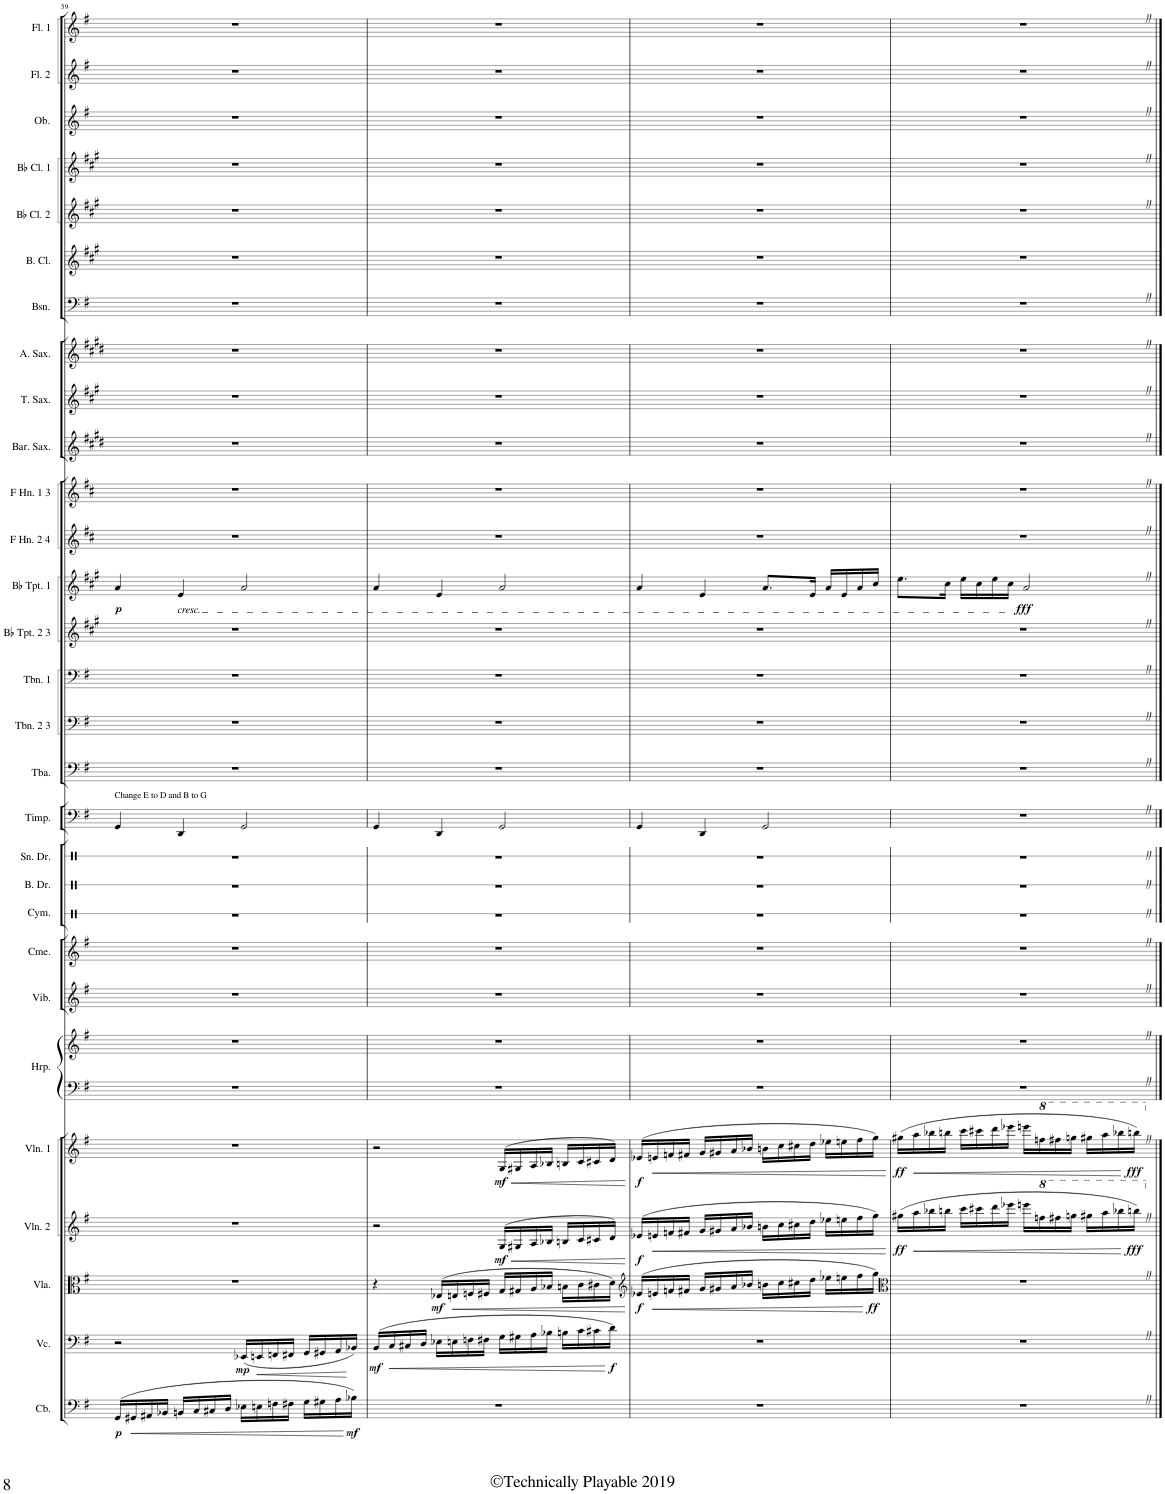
**kern	**dynam	**kern	**dynam	**kern	**dynam	**kern	**dynam	**kern	**dynam	**kern	**kern	**kern	**kern	**kern	**kern	**kern	**kern	**kern	**kern	**kern	**kern	**kern	**dynam	**kern	**kern	**kern	**kern	**kern	**kern	**kern	**kern	**kern	**kern	**kern	**kern
*part29	*part29	*part28	*part28	*part27	*part27	*part26	*part26	*part25	*part25	*part24	*part24	*part23	*part22	*part21	*part20	*part19	*part18	*part17	*part16	*part15	*part14	*part13	*part13	*part12	*part11	*part10	*part9	*part8	*part7	*part6	*part5	*part4	*part3	*part2	*part1
*staff30	*staff30	*staff29	*staff29	*staff28	*staff28	*staff27	*staff27	*staff26	*staff26	*staff25	*staff24	*staff23	*staff22	*staff21	*staff20	*staff19	*staff18	*staff17	*staff16	*staff15	*staff14	*staff13	*staff13	*staff12	*staff11	*staff10	*staff9	*staff8	*staff7	*staff6	*staff5	*staff4	*staff3	*staff2	*staff1
*I"Contrabass	*	*I"Violoncello	*	*I"Viola	*	*I"Violin 2	*	*I"Violin 1	*	*I"Harp	*	*I"Vibraphone	*I"Chimes	*I"Cymbal	*I"Bass Drum	*I"Snare Drum	*I"Timpani	*I"Tuba	*I"Trombone 2 &amp; 3	*I"Trombone 1	*I"Bb Trumpet 2 &amp; 3	*I"Bb Trumpet 1	*	*I"F Horn 2 &amp; 4	*I"F Horn 1 &amp; 3	*I"Baritone Saxophone	*I"Tenor Saxophone	*I"Alto Saxophone	*I"Bassoon	*I"Bass Clarinet	*I"Bb Clarinet 2	*I"Bb Clarinet 1	*I"Oboe	*I"Flute 2	*I"Flute 1
*I'Cb.	*	*I'Vc.	*	*I'Vla.	*	*I'Vln. 2	*	*I'Vln. 1	*	*I'Hrp.	*	*I'Vib.	*I'Cme.	*I'Cym.	*I'B. Dr.	*I'Sn. Dr.	*I'Timp.	*I'Tba.	*I'Tbn. 2 3	*I'Tbn. 1	*I'Bb Tpt. 2 3	*I'Bb Tpt. 1	*	*I'F Hn. 2 4	*I'F Hn. 1 3	*I'Bar. Sax.	*I'T. Sax.	*I'A. Sax.	*I'Bsn.	*I'B. Cl.	*I'Bb Cl. 2	*I'Bb Cl. 1	*I'Ob.	*I'Fl. 2	*I'Fl. 1
!!LO:PB:g=z
*clefF4	*	*clefF4	*	*clefC3	*	*clefG2	*	*clefG2	*	*clefF4	*clefG2	*clefG2	*clefG2	*clefX	*clefX	*clefX	*clefF4	*clefF4	*clefF4	*clefF4	*clefG2	*clefG2	*	*clefG2	*clefG2	*clefG2	*clefG2	*clefG2	*clefF4	*clefG2	*clefG2	*clefG2	*clefG2	*clefG2	*clefG2
*Trd7c12	*	*	*	*	*	*	*	*	*	*	*	*	*	*	*	*	*	*	*Trd1c2	*Trd1c2	*Trd1c2	*Trd1c2	*	*Trd4c7	*Trd4c7	*Trd12c21	*Trd8c14	*Trd5c9	*	*Trd8c14	*Trd1c2	*Trd1c2	*	*	*
*k[f#]	*	*k[f#]	*	*k[f#]	*	*k[f#]	*	*k[f#]	*	*k[f#]	*k[f#]	*k[f#]	*k[f#]	*k[]	*k[]	*k[]	*k[f#]	*k[f#]	*k[f#]	*k[f#]	*k[f#c#g#]	*k[f#c#g#]	*	*k[f#c#]	*k[f#c#]	*k[f#c#g#d#]	*k[f#c#g#]	*k[f#c#g#d#]	*k[f#]	*k[f#c#g#]	*k[f#c#g#]	*k[f#c#g#]	*k[f#]	*k[f#]	*k[f#]
*M4/4	*	*M4/4	*	*M4/4	*	*M4/4	*	*M4/4	*	*M4/4	*M4/4	*M4/4	*M4/4	*M4/4	*M4/4	*M4/4	*M4/4	*M4/4	*M4/4	*M4/4	*M4/4	*M4/4	*	*M4/4	*M4/4	*M4/4	*M4/4	*M4/4	*M4/4	*M4/4	*M4/4	*M4/4	*M4/4	*M4/4	*M4/4
=59	=59	=59	=59	=59	=59	=59	=59	=59	=59	=59	=59	=59	=59	=59	=59	=59	=59	=59	=59	=59	=59	=59	=59	=59	=59	=59	=59	=59	=59	=59	=59	=59	=59	=59	=59
!	!	!	!	!	!	!	!	!	!	!	!	!	!	!	!	!	!LO:TX:a:t=Change E to D and B to G	!	!	!	!	!	!	!	!	!	!	!	!	!	!	!	!	!	!
!	!LO:DY:b	!	!	!	!	!	!	!	!	!	!	!	!	!	!	!	!	!	!	!	!	!	!LO:DY:b	!	!	!	!	!	!	!	!	!	!	!	!
(16GG/LL	p	2r	.	1r	.	1r	.	1r	.	1r	1r	1r	1r	1r	1r	1r	4GG/	1r	1r	1r	1r	4a/	p	1r	1r	1r	1r	1r	1r	1r	1r	1r	1r	1r	1r
!	!LO:HP:b	!	!	!	!	!	!	!	!	!	!	!	!	!	!	!	!	!	!	!	!	!	!	!	!	!	!	!	!	!	!	!	!	!	!
16GG#X/	<	.	.	.	.	.	.	.	.	.	.	.	.	.	.	.	.	.	.	.	.	.	.	.	.	.	.	.	.	.	.	.	.	.	.
16AA#X/	.	.	.	.	.	.	.	.	.	.	.	.	.	.	.	.	.	.	.	.	.	.	.	.	.	.	.	.	.	.	.	.	.	.	.
16BB-X/JJ	.	.	.	.	.	.	.	.	.	.	.	.	.	.	.	.	.	.	.	.	.	.	.	.	.	.	.	.	.	.	.	.	.	.	.
!	!	!	!	!	!	!	!	!	!	!	!	!	!	!	!	!	!	!	!	!	!	!LO:TX:b:i:t=cresc.	!	!	!	!	!	!	!	!	!	!	!	!	!
16BBn/LL	.	.	.	.	.	.	.	.	.	.	.	.	.	.	.	.	4DD/	.	.	.	.	4e/	.	.	.	.	.	.	.	.	.	.	.	.	.
16C/	.	.	.	.	.	.	.	.	.	.	.	.	.	.	.	.	.	.	.	.	.	.	.	.	.	.	.	.	.	.	.	.	.	.	.
16C#X/	.	.	.	.	.	.	.	.	.	.	.	.	.	.	.	.	.	.	.	.	.	.	.	.	.	.	.	.	.	.	.	.	.	.	.
16D/JJ	.	.	.	.	.	.	.	.	.	.	.	.	.	.	.	.	.	.	.	.	.	.	.	.	.	.	.	.	.	.	.	.	.	.	.
!	!	!	!LO:DY:b	!	!	!	!	!	!	!	!	!	!	!	!	!	!	!	!	!	!	!	!	!	!	!	!	!	!	!	!	!	!	!	!
16E-X\LL	.	(16EE-X/LL	mp	.	.	.	.	.	.	.	.	.	.	.	.	.	2GG/	.	.	.	.	2a/	.	.	.	.	.	.	.	.	.	.	.	.	.
!	!	!	!LO:HP:b	!	!	!	!	!	!	!	!	!	!	!	!	!	!	!	!	!	!	!	!	!	!	!	!	!	!	!	!	!	!	!	!
16En\	.	16EEn/	<	.	.	.	.	.	.	.	.	.	.	.	.	.	.	.	.	.	.	.	.	.	.	.	.	.	.	.	.	.	.	.	.
16Fn\	.	16FFn/	.	.	.	.	.	.	.	.	.	.	.	.	.	.	.	.	.	.	.	.	.	.	.	.	.	.	.	.	.	.	.	.	.
16F#X\JJ	.	16FF#X/JJ	.	.	.	.	.	.	.	.	.	.	.	.	.	.	.	.	.	.	.	.	.	.	.	.	.	.	.	.	.	.	.	.	.
16G\LL	.	16GG/LL	.	.	.	.	.	.	.	.	.	.	.	.	.	.	.	.	.	.	.	.	.	.	.	.	.	.	.	.	.	.	.	.	.
16G#X\	.	16GG#X/	.	.	.	.	.	.	.	.	.	.	.	.	.	.	.	.	.	.	.	.	.	.	.	.	.	.	.	.	.	.	.	.	.
16A\	.	16AA/	.	.	.	.	.	.	.	.	.	.	.	.	.	.	.	.	.	.	.	.	.	.	.	.	.	.	.	.	.	.	.	.	.
!	!LO:DY:n=1:b	!	!	!	!	!	!	!	!	!	!	!	!	!	!	!	!	!	!	!	!	!	!	!	!	!	!	!	!	!	!	!	!	!	!
16B-X\JJ)	[ mf	16BB-X/JJ)	[	.	.	.	.	.	.	.	.	.	.	.	.	.	.	.	.	.	.	.	.	.	.	.	.	.	.	.	.	.	.	.	.
=60	=60	=60	=60	=60	=60	=60	=60	=60	=60	=60	=60	=60	=60	=60	=60	=60	=60	=60	=60	=60	=60	=60	=60	=60	=60	=60	=60	=60	=60	=60	=60	=60	=60	=60	=60
!	!	!	!LO:DY:b	!	!	!	!	!	!	!	!	!	!	!	!	!	!	!	!	!	!	!	!	!	!	!	!	!	!	!	!	!	!	!	!
1r	.	(16BB/LL	mf	4r	.	2r	.	2r	.	1r	1r	1r	1r	1r	1r	1r	4GG/	1r	1r	1r	1r	4a/	.	1r	1r	1r	1r	1r	1r	1r	1r	1r	1r	1r	1r
!	!	!	!LO:HP:b	!	!	!	!	!	!	!	!	!	!	!	!	!	!	!	!	!	!	!	!	!	!	!	!	!	!	!	!	!	!	!	!
.	.	16C/	<	.	.	.	.	.	.	.	.	.	.	.	.	.	.	.	.	.	.	.	.	.	.	.	.	.	.	.	.	.	.	.	.
.	.	16C#X/	.	.	.	.	.	.	.	.	.	.	.	.	.	.	.	.	.	.	.	.	.	.	.	.	.	.	.	.	.	.	.	.	.
.	.	16D/JJ	.	.	.	.	.	.	.	.	.	.	.	.	.	.	.	.	.	.	.	.	.	.	.	.	.	.	.	.	.	.	.	.	.
!	!	!	!	!	!LO:DY:b	!	!	!	!	!	!	!	!	!	!	!	!	!	!	!	!	!	!	!	!	!	!	!	!	!	!	!	!	!	!
.	.	16E-X\LL	.	(16E-X/LL	mf	.	.	.	.	.	.	.	.	.	.	.	4DD/	.	.	.	.	4e/	.	.	.	.	.	.	.	.	.	.	.	.	.
!	!	!	!	!	!LO:HP:b	!	!	!	!	!	!	!	!	!	!	!	!	!	!	!	!	!	!	!	!	!	!	!	!	!	!	!	!	!	!
.	.	16En\	.	16En/	<	.	.	.	.	.	.	.	.	.	.	.	.	.	.	.	.	.	.	.	.	.	.	.	.	.	.	.	.	.	.
.	.	16Fn\	.	16Fn/	.	.	.	.	.	.	.	.	.	.	.	.	.	.	.	.	.	.	.	.	.	.	.	.	.	.	.	.	.	.	.
.	.	16F#X\JJ	.	16F#X/JJ	.	.	.	.	.	.	.	.	.	.	.	.	.	.	.	.	.	.	.	.	.	.	.	.	.	.	.	.	.	.	.
!	!	!	!	!	!	!	!LO:HP:b	!	!LO:HP:b	!	!	!	!	!	!	!	!	!	!	!	!	!	!	!	!	!	!	!	!	!	!	!	!	!	!
!	!	!	!	!	!	!	!LO:DY:n=1:b	!	!LO:DY:n=1:b	!	!	!	!	!	!	!	!	!	!	!	!	!	!	!	!	!	!	!	!	!	!	!	!	!	!
.	.	16G\LL	.	16G/LL	.	(>16G/LL	< mf	(>16G/LL	< mf	.	.	.	.	.	.	.	2GG/	.	.	.	.	2a/	.	.	.	.	.	.	.	.	.	.	.	.	.
.	.	16G#X\	.	16G#X/	.	16G#X/	.	16G#X/	.	.	.	.	.	.	.	.	.	.	.	.	.	.	.	.	.	.	.	.	.	.	.	.	.	.	.
.	.	16A\	.	16A/	.	16A/	.	16A/	.	.	.	.	.	.	.	.	.	.	.	.	.	.	.	.	.	.	.	.	.	.	.	.	.	.	.
.	.	16B-X\JJ	.	16B-X/JJ	.	16B-X/JJ	.	16B-X/JJ	.	.	.	.	.	.	.	.	.	.	.	.	.	.	.	.	.	.	.	.	.	.	.	.	.	.	.
.	.	16Bn\LL	.	16Bn\LL	.	16Bn/LL	.	16Bn/LL	.	.	.	.	.	.	.	.	.	.	.	.	.	.	.	.	.	.	.	.	.	.	.	.	.	.	.
.	.	16c\	.	16c\	.	16c/	.	16c/	.	.	.	.	.	.	.	.	.	.	.	.	.	.	.	.	.	.	.	.	.	.	.	.	.	.	.
.	.	16c#X\	.	16c#X\	.	16c#X/	.	16c#X/	.	.	.	.	.	.	.	.	.	.	.	.	.	.	.	.	.	.	.	.	.	.	.	.	.	.	.
!	!	!	!LO:DY:n=1:b	!	!	!	!	!	!	!	!	!	!	!	!	!	!	!	!	!	!	!	!	!	!	!	!	!	!	!	!	!	!	!	!
.	.	16d\JJ)	[ f	16d\JJ)	.	16d/JJ)	.	16d/JJ)	.	.	.	.	.	.	.	.	.	.	.	.	.	.	.	.	.	.	.	.	.	.	.	.	.	.	.
.	.	.	.	.	[	.	[	.	[	.	.	.	.	.	.	.	.	.	.	.	.	.	.	.	.	.	.	.	.	.	.	.	.	.	.
=61	=61	=61	=61	=61	=61	=61	=61	=61	=61	=61	=61	=61	=61	=61	=61	=61	=61	=61	=61	=61	=61	=61	=61	=61	=61	=61	=61	=61	=61	=61	=61	=61	=61	=61	=61
*	*	*	*	*clefG2	*	*	*	*	*	*	*	*	*	*	*	*	*	*	*	*	*	*	*	*	*	*	*	*	*	*	*	*	*	*	*
!	!	!	!	!	!LO:DY:b	!	!LO:DY:b	!	!LO:DY:b	!	!	!	!	!	!	!	!	!	!	!	!	!	!	!	!	!	!	!	!	!	!	!	!	!	!
1r	.	1r	.	(16e-X/LL	f	(16e-X/LL	f	(16e-X/LL	f	1r	1r	1r	1r	1r	1r	1r	4GG/	1r	1r	1r	1r	4a/	.	1r	1r	1r	1r	1r	1r	1r	1r	1r	1r	1r	1r
!	!	!	!	!	!LO:HP:b	!	!LO:HP:b	!	!LO:HP:b	!	!	!	!	!	!	!	!	!	!	!	!	!	!	!	!	!	!	!	!	!	!	!	!	!	!
.	.	.	.	16en/	<	16en/	<	16en/	<	.	.	.	.	.	.	.	.	.	.	.	.	.	.	.	.	.	.	.	.	.	.	.	.	.	.
.	.	.	.	16fn/	.	16fn/	.	16fn/	.	.	.	.	.	.	.	.	.	.	.	.	.	.	.	.	.	.	.	.	.	.	.	.	.	.	.
.	.	.	.	16f#X/JJ	.	16f#X/JJ	.	16f#X/JJ	.	.	.	.	.	.	.	.	.	.	.	.	.	.	.	.	.	.	.	.	.	.	.	.	.	.	.
.	.	.	.	16g/LL	.	16g/LL	.	16g/LL	.	.	.	.	.	.	.	.	4DD/	.	.	.	.	4e/	.	.	.	.	.	.	.	.	.	.	.	.	.
.	.	.	.	16g#X/	.	16g#X/	.	16g#X/	.	.	.	.	.	.	.	.	.	.	.	.	.	.	.	.	.	.	.	.	.	.	.	.	.	.	.
.	.	.	.	16a/	.	16a/	.	16a/	.	.	.	.	.	.	.	.	.	.	.	.	.	.	.	.	.	.	.	.	.	.	.	.	.	.	.
.	.	.	.	16b-X/JJ	.	16b-X/JJ	.	16b-X/JJ	.	.	.	.	.	.	.	.	.	.	.	.	.	.	.	.	.	.	.	.	.	.	.	.	.	.	.
.	.	.	.	16bn\LL	.	16bn\LL	.	16bn\LL	.	.	.	.	.	.	.	.	2GG/	.	.	.	.	8.a/L	.	.	.	.	.	.	.	.	.	.	.	.	.
.	.	.	.	16cc\	.	16cc\	.	16cc\	.	.	.	.	.	.	.	.	.	.	.	.	.	.	.	.	.	.	.	.	.	.	.	.	.	.	.
.	.	.	.	16cc#X\	.	16cc#X\	.	16cc#X\	.	.	.	.	.	.	.	.	.	.	.	.	.	.	.	.	.	.	.	.	.	.	.	.	.	.	.
.	.	.	.	16dd\JJ	.	16dd\JJ	.	16dd\JJ	.	.	.	.	.	.	.	.	.	.	.	.	.	16e/Jk	.	.	.	.	.	.	.	.	.	.	.	.	.
.	.	.	.	16ee-X\LL	.	16ee-X\LL	.	16ee-X\LL	.	.	.	.	.	.	.	.	.	.	.	.	.	16a/LL	.	.	.	.	.	.	.	.	.	.	.	.	.
.	.	.	.	16een\	.	16een\	.	16een\	.	.	.	.	.	.	.	.	.	.	.	.	.	16e/	.	.	.	.	.	.	.	.	.	.	.	.	.
.	.	.	.	16ff#\	.	16ff#\	.	16ff#\	.	.	.	.	.	.	.	.	.	.	.	.	.	16a/	.	.	.	.	.	.	.	.	.	.	.	.	.
!	!	!	!	!	!LO:DY:n=1:b	!	!	!	!	!	!	!	!	!	!	!	!	!	!	!	!	!	!	!	!	!	!	!	!	!	!	!	!	!	!
.	.	.	.	16gg\JJ)	[ ff	16gg\JJ)	.	16gg\JJ)	.	.	.	.	.	.	.	.	.	.	.	.	.	16cc#/JJ	.	.	.	.	.	.	.	.	.	.	.	.	.
.	.	.	.	.	.	.	[	.	[	.	.	.	.	.	.	.	.	.	.	.	.	.	.	.	.	.	.	.	.	.	.	.	.	.	.
=62	=62	=62	=62	=62	=62	=62	=62	=62	=62	=62	=62	=62	=62	=62	=62	=62	=62	=62	=62	=62	=62	=62	=62	=62	=62	=62	=62	=62	=62	=62	=62	=62	=62	=62	=62
*	*	*	*	*clefC3	*	*	*	*	*	*	*	*	*	*	*	*	*	*	*	*	*	*	*	*	*	*	*	*	*	*	*	*	*	*	*
!	!	!	!	!	!	!	!LO:DY:b	!	!LO:DY:b	!	!	!	!	!	!	!	!	!	!	!	!	!	!	!	!	!	!	!	!	!	!	!	!	!	!
1r	.	1r	.	1r	.	(16gg#X\LL	ff	(16gg#X\LL	ff	1r	1r	1r	1r	1r	1r	1r	1r	1r	1r	1r	1r	8.ee\L	.	1r	1r	1r	1r	1r	1r	1r	1r	1r	1r	1r	1r
!	!	!	!	!	!	!	!LO:HP:b	!	!LO:HP:b	!	!	!	!	!	!	!	!	!	!	!	!	!	!	!	!	!	!	!	!	!	!	!	!	!	!
.	.	.	.	.	.	16aa\	<	16aa\	<	.	.	.	.	.	.	.	.	.	.	.	.	.	.	.	.	.	.	.	.	.	.	.	.	.	.
.	.	.	.	.	.	16bb-X\	.	16bb-X\	.	.	.	.	.	.	.	.	.	.	.	.	.	.	.	.	.	.	.	.	.	.	.	.	.	.	.
.	.	.	.	.	.	16bbn\JJ	.	16bbn\JJ	.	.	.	.	.	.	.	.	.	.	.	.	.	16cc#\Jk	.	.	.	.	.	.	.	.	.	.	.	.	.
.	.	.	.	.	.	16ccc\LL	.	16ccc\LL	.	.	.	.	.	.	.	.	.	.	.	.	.	16ee\LL	.	.	.	.	.	.	.	.	.	.	.	.	.
.	.	.	.	.	.	16ccc#X\	.	16ccc#X\	.	.	.	.	.	.	.	.	.	.	.	.	.	16cc#\	.	.	.	.	.	.	.	.	.	.	.	.	.
.	.	.	.	.	.	16ddd\	.	16ddd\	.	.	.	.	.	.	.	.	.	.	.	.	.	16ee\	.	.	.	.	.	.	.	.	.	.	.	.	.
.	.	.	.	.	.	16eee-X\JJ	.	16eee-X\JJ	.	.	.	.	.	.	.	.	.	.	.	.	.	16cc#\JJ	.	.	.	.	.	.	.	.	.	.	.	.	.
!	!	!	!	!	!	!	!	!	!	!	!	!	!	!	!	!	!	!	!	!	!	!	!LO:DY:b	!	!	!	!	!	!	!	!	!	!	!	!
.	.	.	.	.	.	16eeen\LL	.	16eeen\LL	.	.	.	.	.	.	.	.	.	.	.	.	.	2aZ/	fff	.	.	.	.	.	.	.	.	.	.	.	.
*	*	*	*	*	*	*8va	*	*	*	*	*	*	*	*	*	*	*	*	*	*	*	*	*	*	*	*	*	*	*	*	*	*	*	*	*
*	*	*	*	*	*	*	*	*8va	*	*	*	*	*	*	*	*	*	*	*	*	*	*	*	*	*	*	*	*	*	*	*	*	*	*	*
.	.	.	.	.	.	16fffn\	.	16fffn\	.	.	.	.	.	.	.	.	.	.	.	.	.	.	.	.	.	.	.	.	.	.	.	.	.	.	.
.	.	.	.	.	.	16fff#X\	.	16fff#X\	.	.	.	.	.	.	.	.	.	.	.	.	.	.	.	.	.	.	.	.	.	.	.	.	.	.	.
.	.	.	.	.	.	16gggn\JJ	.	16gggn\JJ	.	.	.	.	.	.	.	.	.	.	.	.	.	.	.	.	.	.	.	.	.	.	.	.	.	.	.
.	.	.	.	.	.	16ggg#X\LL	.	16ggg#X\LL	.	.	.	.	.	.	.	.	.	.	.	.	.	.	.	.	.	.	.	.	.	.	.	.	.	.	.
.	.	.	.	.	.	16aaa\	.	16aaa\	.	.	.	.	.	.	.	.	.	.	.	.	.	.	.	.	.	.	.	.	.	.	.	.	.	.	.
.	.	.	.	.	.	16bbb-X\	.	16bbb-X\	.	.	.	.	.	.	.	.	.	.	.	.	.	.	.	.	.	.	.	.	.	.	.	.	.	.	.
!	!	!	!	!	!	!	!LO:DY:n=1:b	!	!LO:DY:n=1:b	!	!	!	!	!	!	!	!	!	!	!	!	!	!	!	!	!	!	!	!	!	!	!	!	!	!
.	.	.	.	.	.	16bbbnZ\JJ)	[ fff	16bbbnZ\JJ)	[ fff	.	.	.	.	.	.	.	.	.	.	.	.	.	.	.	.	.	.	.	.	.	.	.	.	.	.
*	*	*	*	*	*	*X8va	*	*	*	*	*	*	*	*	*	*	*	*	*	*	*	*	*	*	*	*	*	*	*	*	*	*	*	*	*
*	*	*	*	*	*	*	*	*X8va	*	*	*	*	*	*	*	*	*	*	*	*	*	*	*	*	*	*	*	*	*	*	*	*	*	*	*
==	==	==	==	==	==	==	==	==	==	==	==	==	==	==	==	==	==	==	==	==	==	==	==	==	==	==	==	==	==	==	==	==	==	==	==
*-	*-	*-	*-	*-	*-	*-	*-	*-	*-	*-	*-	*-	*-	*-	*-	*-	*-	*-	*-	*-	*-	*-	*-	*-	*-	*-	*-	*-	*-	*-	*-	*-	*-	*-	*-
